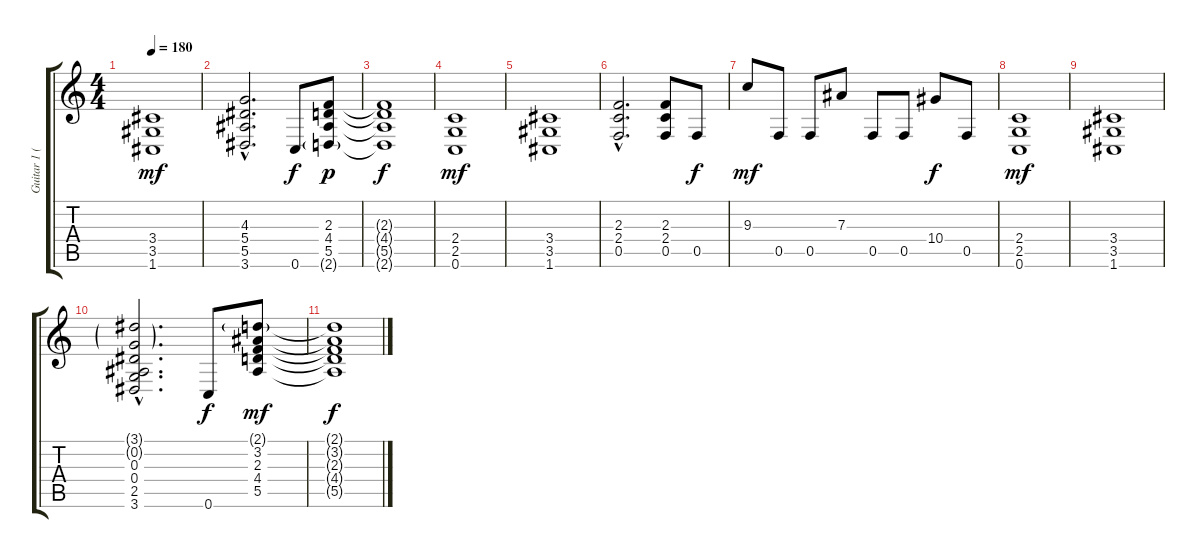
\track ("Guitar 1 (Lead)" "Guitar 1 (") {instrument distortionguitar}
\staff {score tabs}
\tuning (C4 G3 Eb3 Bb2 F2 C2) {hide}
\ts (4 4)
\tempo 180
\clef g2
\ks c
(3.4 3.5 1.6).1{dy mf} |
(4.3{hac} 5.4{hac} 5.5{hac} 3.6{hac}).2{d} 0.6.8{dy f} (2.3 4.4 5.5 2.6{g}).8{dy p} |
(2.3{t} 4.4{t} 5.5{t} 2.6{t}).1{dy f} |
(2.4 2.5 0.6).1{dy mf} |
(3.4 3.5 1.6).1 |
(2.3{hac} 2.4{hac} 0.5{hac}).2{d} (2.3 2.4 0.5).8 0.5.8{dy f} |
9.3.8{dy mf} 0.5.8 0.5.8 7.3.8 0.5.8 0.5.8 10.4.8{dy f} 0.5.8 |
(2.4 2.5 0.6).1{dy mf} |
(3.4 3.5 1.6).1 |
(3.1{g hac} 0.2{g hac} 0.3{hac} 0.4{hac} 2.5{hac} 3.6{hac}).2{d} 0.6.8{dy f} (2.1{g} 3.2 2.3 4.4 5.5).8{dy mf} |
(2.1{t} 3.2{t} 2.3{t} 4.4{t} 5.5{t}).1{dy f}
